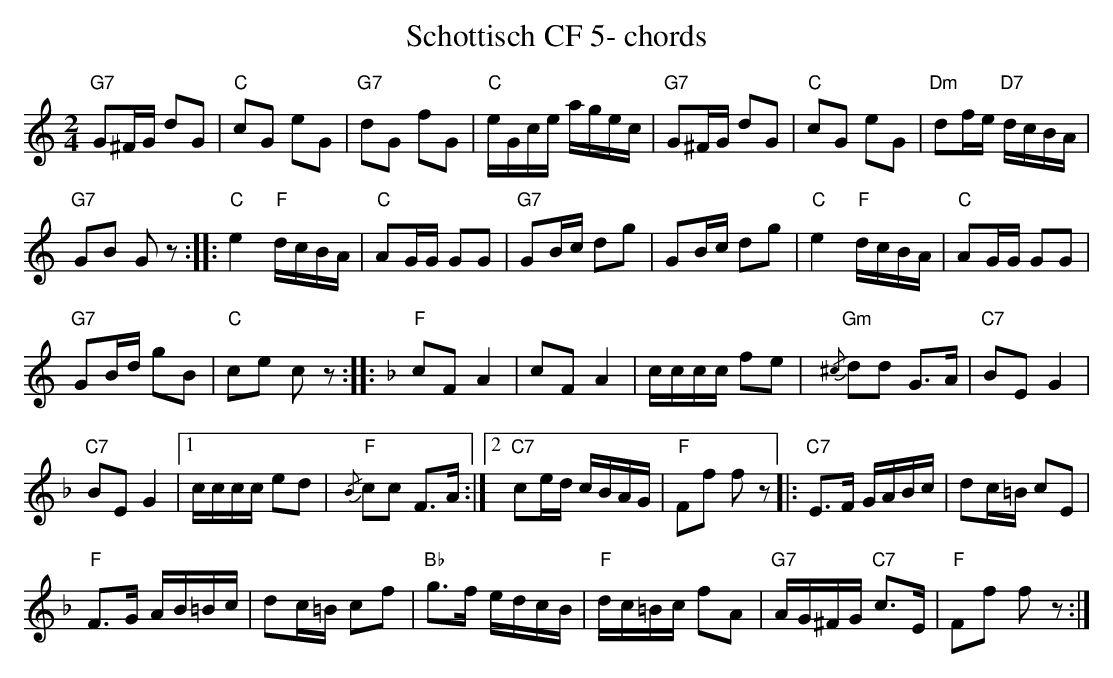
X:1
T:Schottisch CF 5- chords
M:2/4
L:1/16
K:Cmaj%%MIDI gchordon
"G7"G2^FG d2G2 | "C"c2G2 e2G2 | "G7"d2G2 f2G2 | "C"eGce agec | "G7"G2^FG d2G2 | "C"c2G2 e2G2 | "Dm"d2fe "D7"dcBA |
"G7"G2B2 G2z2 :: "C"e4"F"dcBA | "C"A2GG G2G2 | "G7"G2Bc d2g2 | G2Bc d2g2 | "C"e4 "F"dcBA | "C"A2GG G2G2 |
"G7"G2Bd g2B2 | "C"c2e2 c2z2 :: [K:Fmaj] "F"c2F2A4 | c2F2A4 | cccc f2e2 | "Gm"{/^c}d2d2 G3A | "C7"B2E2G4 |
"C7"B2E2G4 |1 cccc e2d2 | "F"{/B}c2c2 F3A :|2 "C7"c2ed cBAG | "F"F2f2 f2z2 |: "C7"E3F GABc | d2c=B c2E2 |
"F"F3G AB=Bc | d2c=B c2f2 | "Bb"g3f edcB | "F"dc=Bc f2A2 | "G7"AG^FG "C7"c3E | "F"F2f2 f2z2 :|
